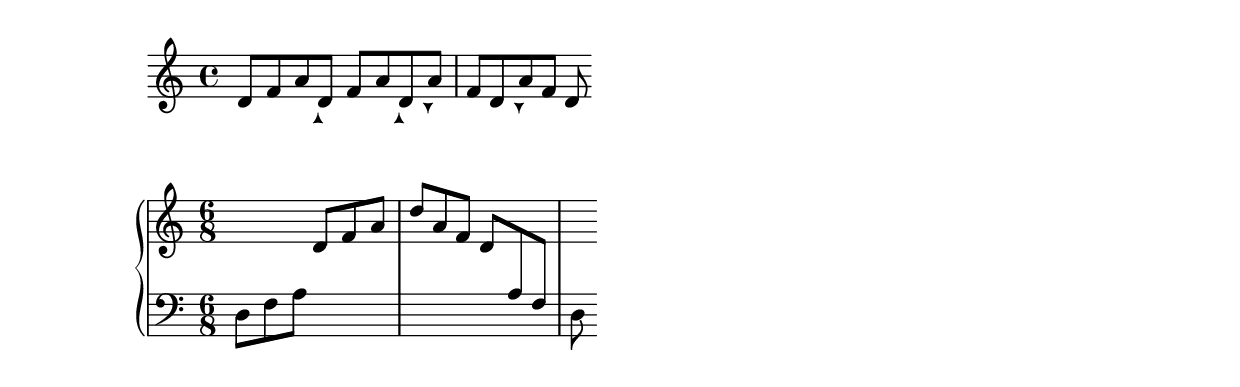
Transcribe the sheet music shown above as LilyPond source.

\version "2.16.2"

\header {
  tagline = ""
}

upo = \markup {
  \arrow-head #Y #UP ##t
}
downo = \markup {
  \arrow-head #Y #DOWN ##t
}

arpd = {
  d8 f a  d f a  d a f  d a f  d
}
arpdr = {
  d8 f a  d,_\upo f a  d,_\upo a'_\downo f  d a'_\downo f  d
}

result = \new PianoStaff {
  \time 6/8
  \autochange \relative c {
    \arpd
  }
}

\relative c' {
  \arpdr
}
\result
